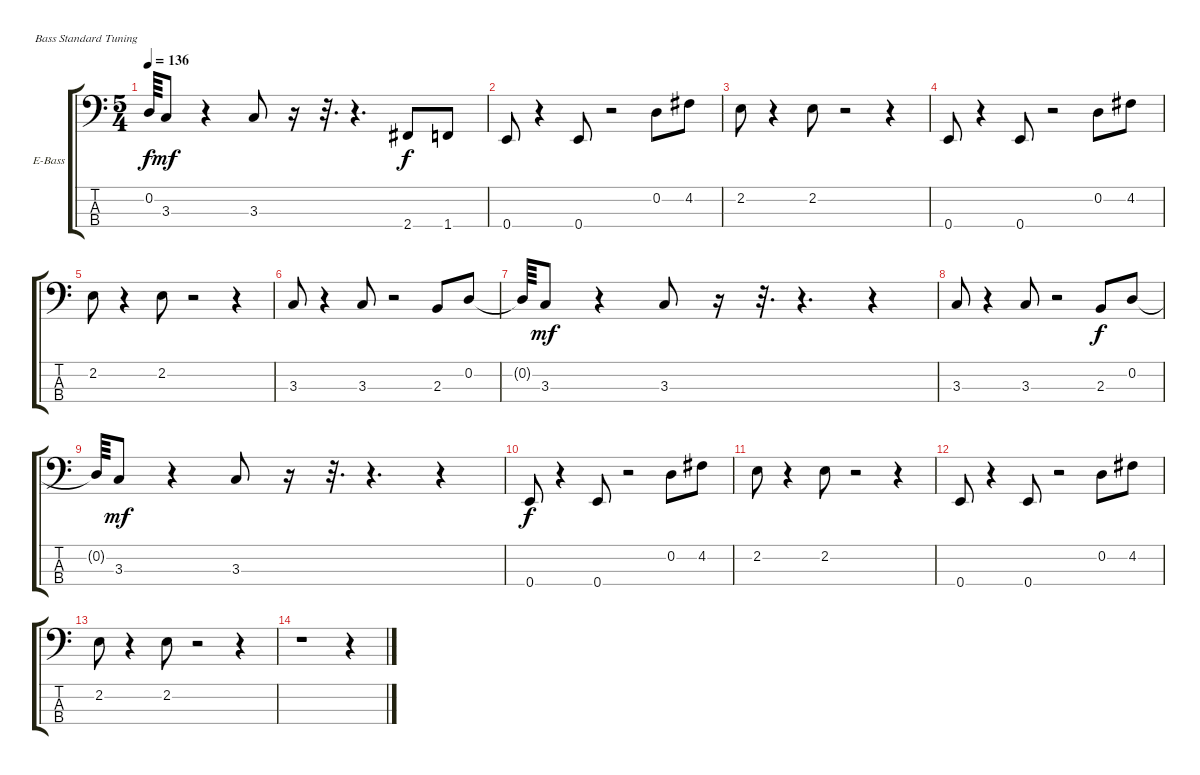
\bracketExtendMode groupsimilarinstruments
\firstSystemTrackNameOrientation horizontal
\otherSystemsTrackNameOrientation horizontal
\track ("Bass" "E-Bass") {instrument slapbass2}
\staff {score tabs}
\tuning (G2 D2 A1 E1)
\ts (5 4)
\tempo 136
\clef f4
\ks c
0.2{t}.64{dy f} 3.3.8{dy mf} r.4 3.3.8 r.16 r.32{d} r.4{d} 2.4.8{dy f} 1.4.8 |
0.4.8 r.4 0.4.8 r.2 0.2.8 4.2.8 |
2.2.8 r.4 2.2.8 r.2 r.4 |
0.4.8 r.4 0.4.8 r.2 0.2.8 4.2.8 |
2.2.8 r.4 2.2.8 r.2 r.4 |
3.3.8 r.4 3.3.8 r.2 2.3.8 0.2.8 |
0.2{t}.64 3.3.8{dy mf} r.4 3.3.8 r.16 r.32{d} r.4{d} r.4 |
3.3.8 r.4 3.3.8 r.2 2.3.8{dy f} 0.2.8 |
0.2{t}.64 3.3.8{dy mf} r.4 3.3.8 r.16 r.32{d} r.4{d} r.4 |
0.4.8{dy f} r.4 0.4.8 r.2 0.2.8 4.2.8 |
2.2.8 r.4 2.2.8 r.2 r.4 |
0.4.8 r.4 0.4.8 r.2 0.2.8 4.2.8 |
2.2.8 r.4 2.2.8 r.2 r.4 |
r.1 r.4
